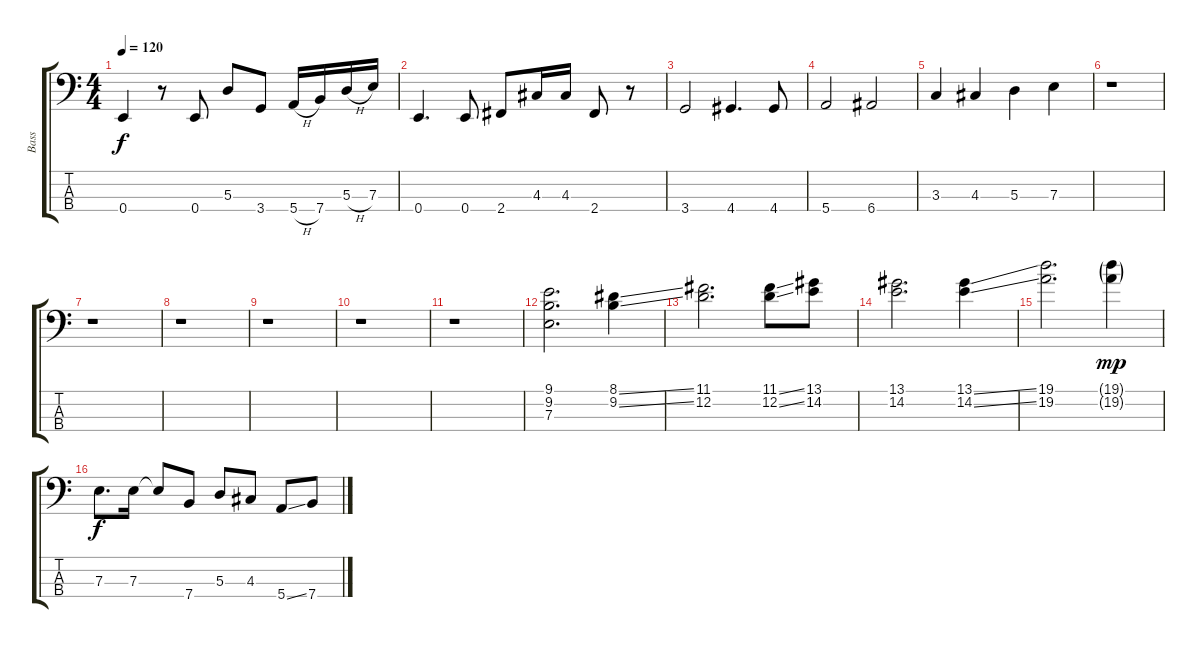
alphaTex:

\track ("Bass" "Bass") {instrument electricbasspick}
\staff {score tabs}
\tuning (G2 D2 A1 E1) {hide}
\ts (4 4)
\tempo 120
\clef f4
\ks c
0.4.4{dy f} r.8 0.4.8 5.3.8 3.4.8 5.4{h}.16 7.4.16 5.3{h}.16 7.3.16 |
0.4.4{d} 0.4.8 2.4.8 4.3.16 4.3.16 2.4.8 r.8 |
3.4.2 4.4.4{d} 4.4.8 |
5.4.2 6.4.2 |
3.3.4 4.3.4 5.3.4 7.3.4 |
r.1 |
r.1 |
r.1 |
r.1 |
r.1 |
r.1 |
(9.1 9.2 7.3).2{d} (8.1{ss} 9.2{ss}).4 |
(11.1 12.2).2{d} (11.1{ss} 12.2{ss}).8 (13.1 14.2).8 |
(13.1 14.2).2{d} (13.1{ss} 14.2{ss}).4 |
(19.1 19.2).2{d} (19.1{g} 19.2{g}).4{dy mp} |
7.3.8{d dy f} 7.3.16 7.3{t}.8 7.4.8 5.3.8 4.3.8 5.4{ss}.8 7.4.8
